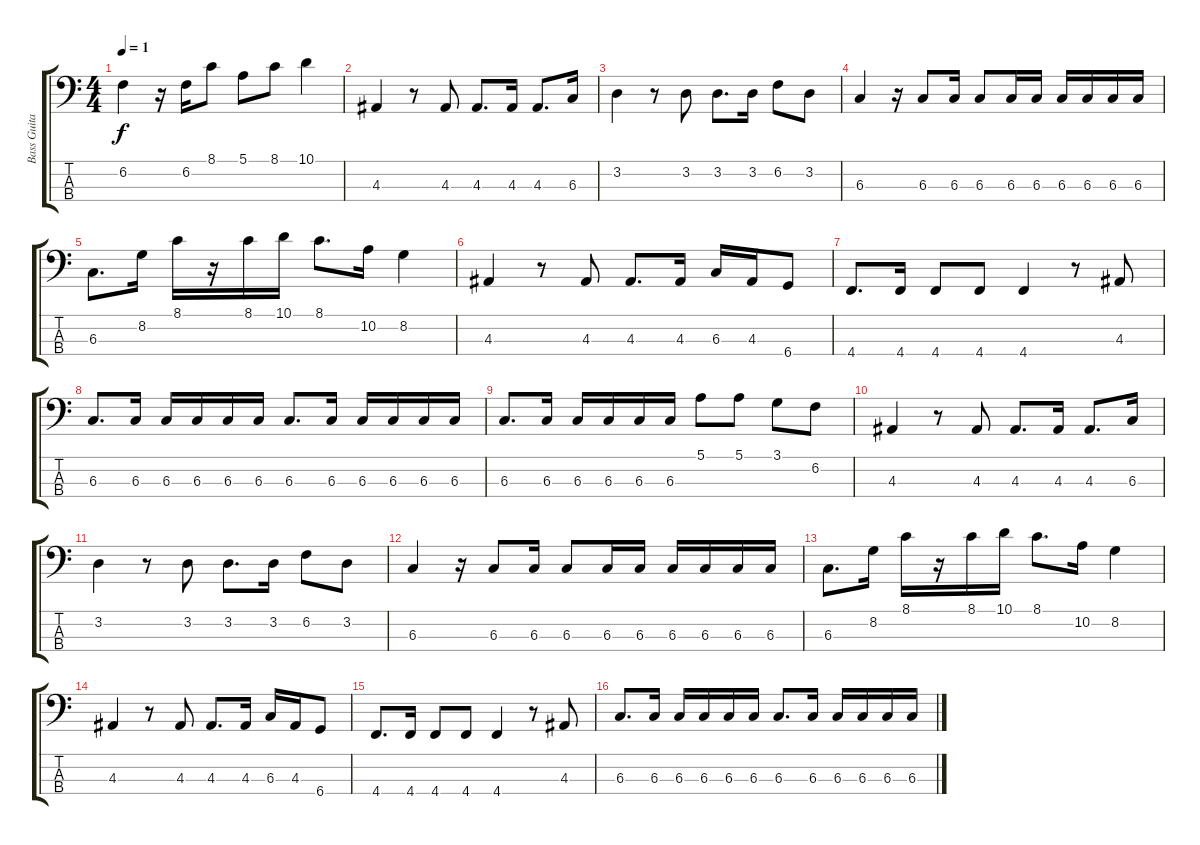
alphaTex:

\track ("Bass Guitar" "Bass Guita") {instrument electricbassfinger}
\staff {score tabs}
\tuning (E2 B1 Gb1 Db1) {hide}
\ts (4 4)
\tempo 1
\clef f4
\ks c
6.2.4{dy f} r.16 6.2.16 8.1.8 5.1.8 8.1.8 10.1.4 |
4.3.4 r.8 4.3.8 4.3.8{d} 4.3.16 4.3.8{d} 6.3.16 |
3.2.4 r.8 3.2.8 3.2.8{d} 3.2.16 6.2.8 3.2.8 |
6.3.4 r.16 6.3.8 6.3.16 6.3.8 6.3.16 6.3.16 6.3.16 6.3.16 6.3.16 6.3.16 |
6.3.8{d} 8.2.16 8.1.16 r.16 8.1.16 10.1.16 8.1.8{d} 10.2.16 8.2.4 |
4.3.4 r.8 4.3.8 4.3.8{d} 4.3.16 6.3.16 4.3.16 6.4.8 |
4.4.8{d} 4.4.16 4.4.8 4.4.8 4.4.4 r.8 4.3.8 |
6.3.8{d} 6.3.16 6.3.16 6.3.16 6.3.16 6.3.16 6.3.8{d} 6.3.16 6.3.16 6.3.16 6.3.16 6.3.16 |
6.3.8{d} 6.3.16 6.3.16 6.3.16 6.3.16 6.3.16 5.1.8 5.1.8 3.1.8 6.2.8 |
4.3.4 r.8 4.3.8 4.3.8{d} 4.3.16 4.3.8{d} 6.3.16 |
3.2.4 r.8 3.2.8 3.2.8{d} 3.2.16 6.2.8 3.2.8 |
6.3.4 r.16 6.3.8 6.3.16 6.3.8 6.3.16 6.3.16 6.3.16 6.3.16 6.3.16 6.3.16 |
6.3.8{d} 8.2.16 8.1.16 r.16 8.1.16 10.1.16 8.1.8{d} 10.2.16 8.2.4 |
4.3.4 r.8 4.3.8 4.3.8{d} 4.3.16 6.3.16 4.3.16 6.4.8 |
4.4.8{d} 4.4.16 4.4.8 4.4.8 4.4.4 r.8 4.3.8 |
6.3.8{d} 6.3.16 6.3.16 6.3.16 6.3.16 6.3.16 6.3.8{d} 6.3.16 6.3.16 6.3.16 6.3.16 6.3.16
